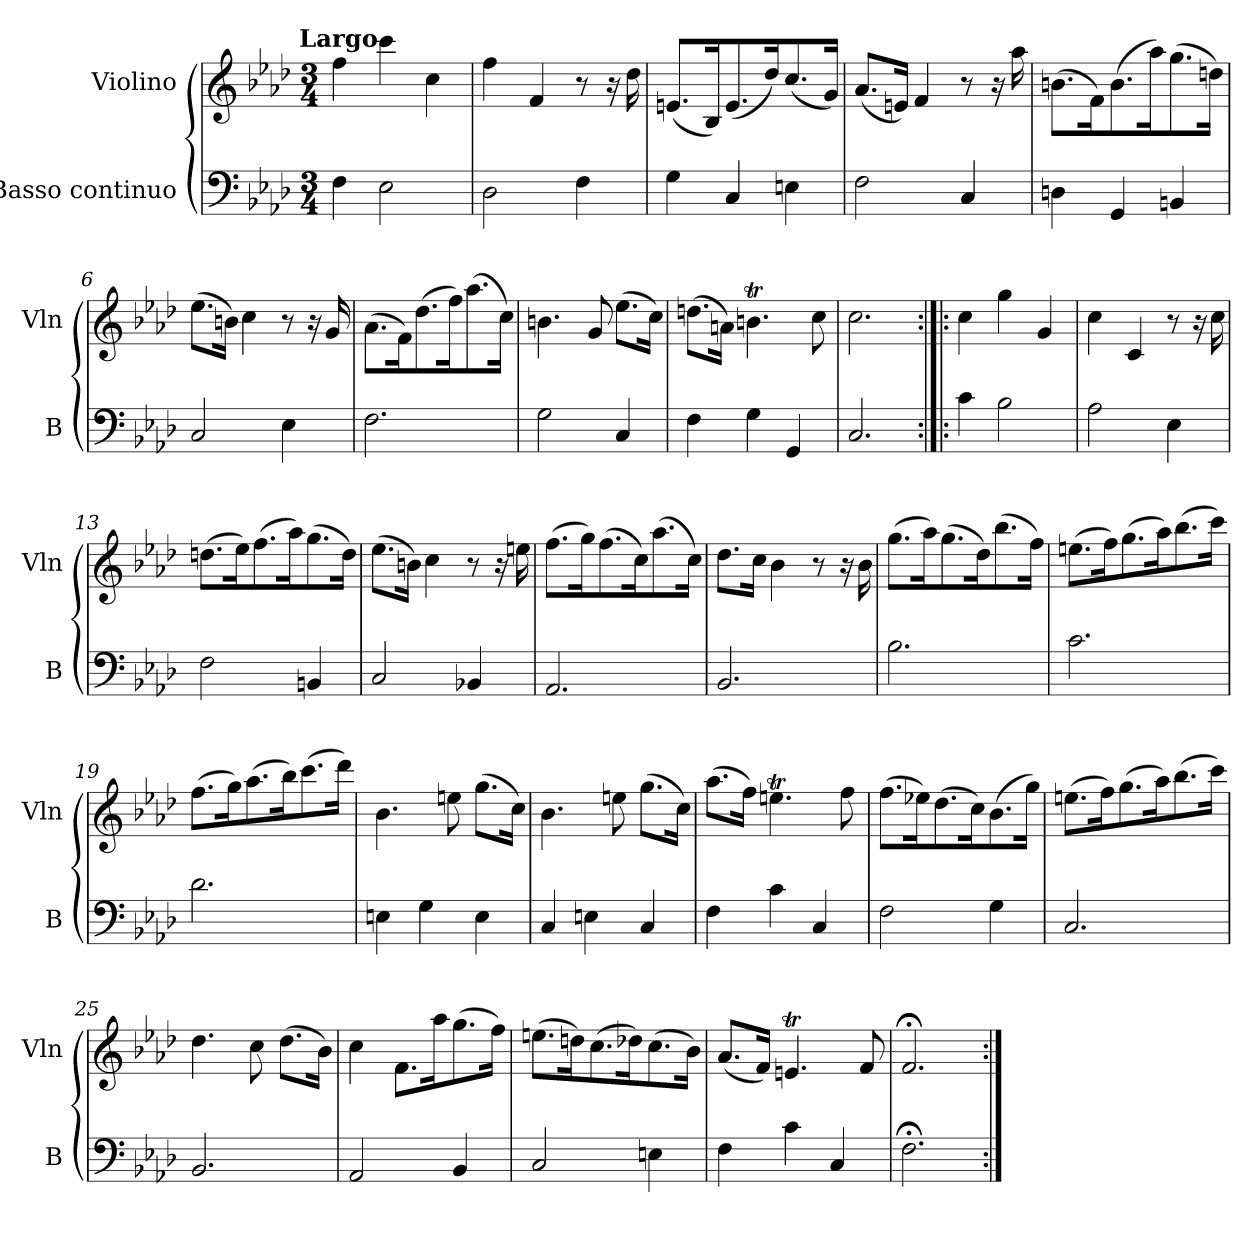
**kern	**kern
*part2	*part1
*staff2	*staff1
*I"Basso continuo	*I"Violino
*I'B	*I'Vln
*clefF4	*clefG2
*k[b-e-a-d-]	*k[b-e-a-d-]
*f:	*f:
!!LO:TX:omd:t=Largo
*M3/4	*M3/4
*MM60	*MM60
=1	=1
4F\	4ff\
2E-\	4ccc\
.	4cc\
=2	=2
2D-\	4ff\
.	4f/
4F\	8r
.	16r
.	16dd-\
=3	=3
4G\	(8.en/L
.	16B-/K)
4C/	(8.e/
.	16dd-/K)
4En\	(8.cc/
.	16g/Jk)
=4	=4
2F\	(8.a-/L
.	16en/Jk)
.	4f/
4C/	8r
.	16r
.	16aa-\
=5	=5
4Dn\	(8.bn\L
.	16f\K)
4GG/	(8.b\
.	16aa-\K)
4BBn/	(8.gg\
.	16ddn\Jk)
=6	=6
2C/	(8.ee-\L
.	16bn\Jk)
.	4cc\
4E-\	8r
.	16r
.	16g/
=7	=7
2.F\	(8.a-\L
.	16f\K)
.	(8.dd-\
.	16ff\K)
.	(8.aa-\
.	16cc\Jk)
=8	=8
2G\	4.bn\
.	8g/
4C/	(8.ee-\L
.	16cc\Jk)
=9	=9
4F\	(8.ddn\L
.	16an\Jk)
4G\	4.bnt\
4GG/	.
.	8cc\
=10	=10
2.C/	2.cc\
=11:|!|:	=11:|!|:
4c\	4cc\
2B-\	4gg\
.	4g/
=12	=12
2A-\	4cc\
.	4c/
4E-\	8r
.	16r
.	16cc\
=13	=13
2F\	(8.ddn\L
.	16ee-\K)
.	(8.ff\
.	16aa-\K)
4BBn/	(8.gg\
.	16dd\Jk)
=14	=14
2C/	(8.ee-\L
.	16bn\Jk)
.	4cc\
4BB-X/	8r
.	16r
.	16een\
=15	=15
2.AA-/	(8.ff\L
.	16gg\K)
.	(8.ff\
.	16cc\K)
.	(8.aa-\
.	16cc\Jk)
=16	=16
2.BB-/	8.dd-\L
.	16cc\Jk
.	4b-\
.	8r
.	16r
.	16b-\
=17	=17
2.B-\	(8.gg\L
.	16aa-\K)
.	(8.gg\
.	16dd-\K)
.	(8.bb-\
.	16ff\Jk)
=18	=18
2.c\	(8.een\L
.	16ff\K)
.	(8.gg\
.	16aa-\K)
.	(8.bb-\
.	16ccc\Jk)
=19	=19
2.d-\	(8.ff\L
.	16gg\K)
.	(8.aa-\
.	16bb-\K)
.	(8.ccc\
.	16ddd-\Jk)
=20	=20
4En\	4.b-\
4G\	.
.	8een\
4E\	(8.gg\L
.	16cc\Jk)
=21	=21
4C/	4.b-\
4En\	.
.	8een\
4C/	(8.gg\L
.	16cc\Jk)
=22	=22
4F\	(8.aa-\L
.	16ff\Jk)
4c\	4.eent\
4C/	.
.	8ff\
=23	=23
2F\	(8.ff\L
.	16ee-X\K)
.	(8.dd-\
.	16cc\K)
4G\	(8.b-\
.	16gg\Jk)
=24	=24
2.C/	(8.een\L
.	16ff\K)
.	(8.gg\
.	16aa-\K)
.	(8.bb-\
.	16ccc\Jk)
=25	=25
2.BB-/	4.dd-\
.	8cc\
.	(8.dd-\L
.	16b-\Jk)
=26	=26
2AA-/	4cc\
.	8.f\L
.	16aa-\K
4BB-/	(8.gg\
.	16ff\Jk)
=27	=27
2C/	(8.een\L
.	16ddn\K)
.	(8.cc\
.	16dd-X\K)
4En\	(8.cc\
.	16b-\Jk)
=28	=28
4F\	(8.a-/L
.	16f/Jk)
4c\	4.ent/
4C/	.
.	8f/
=29	=29
2.F;<\	2.f;</
=:|!	=:|!
*-	*-
